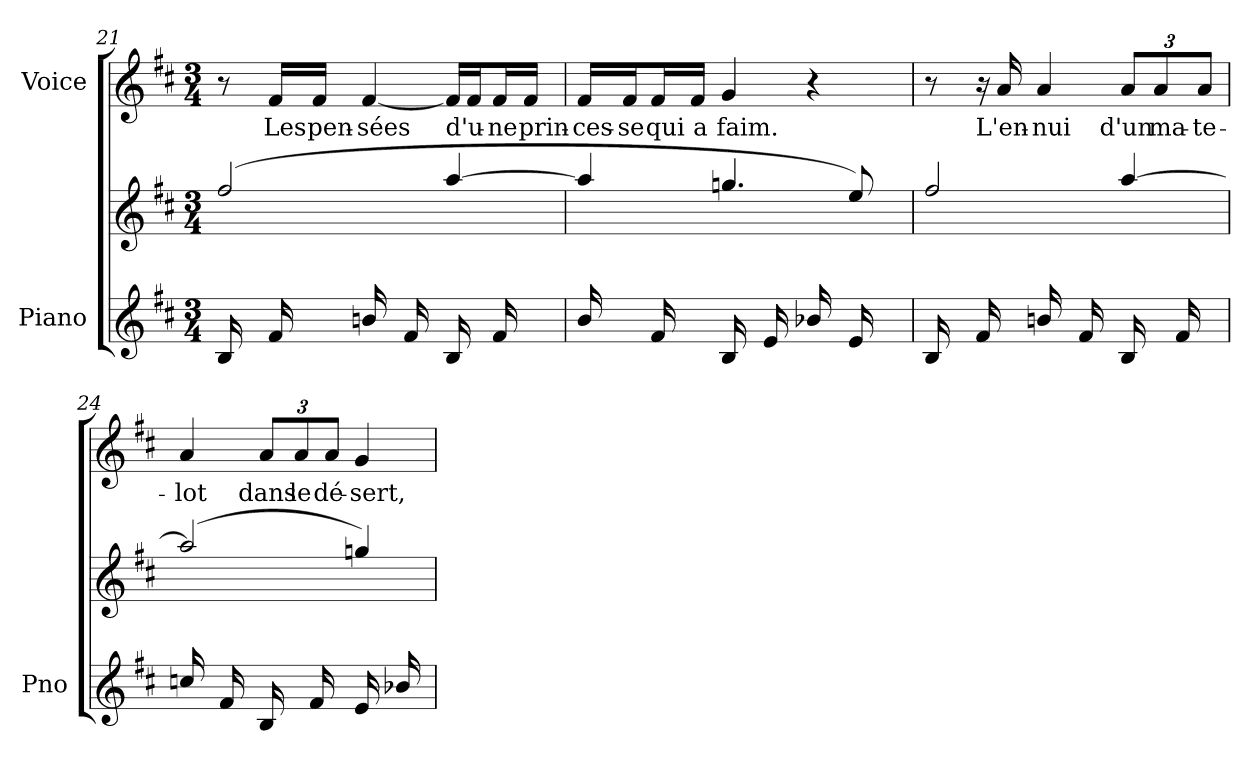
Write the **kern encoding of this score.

**kern	**kern	**kern	**text
*part2	*part2	*part1	*part1
*staff3	*staff2	*staff1	*staff1
*I"Piano	*	*I"Voice	*
*I'Pno	*	*	*
*clefG2	*clefG2	*clefG2	*
*k[f#c#]	*k[f#c#]	*k[f#c#]	*
*M3/4	*M3/4	*M3/4	*
=21	=21	=21	=21
*	*^	*	*
16B/LL	(2ff#/	16ryy	8r	.
16ryy	.	16dd#X\	.	.
16f#/	.	16ryy	16f#/LL	Les
16ryy	.	16a\JJ	16f#/JJ	pen-
16bn/LL	.	16ryy	[4f#/	-sées
16ryy	.	16dd#\	.	.
16f#/	.	16ryy	.	.
16ryy	.	16a\JJ	.	.
16B/LL	[>4aa/	16ryy	16f#/LL]	.
16ryy	.	16dd#\	16f#/J	d'u-
16f#/	.	16ryy	16f#/L	-ne
16ryy	.	16a\JJ	16f#/JJ	prin-
=22	=22	=22	=22	=22
16b/LL	4aa/]	16ryy	16f#/LL	-ces-
16ryy	.	16dd#X\	16f#/J	-se
16f#/	.	16ryy	16f#/L	qui
16ryy	.	16a\JJ	16f#/JJ	a
16B/LL	4.ggn/	16ryy	4g/	faim.
16ryy	.	16ee\	.	.
16e/	.	16ryy	.	.
16ryy	.	16ccn\JJ	.	.
16b-X/LL	.	16ryy	4r	.
16ryy	.	16g\	.	.
16e/	8ee/)	16ryy	.	.
16ryy	.	16b-X\JJ	.	.
=23	=23	=23	=23	=23
16B/LL	2ff#/	16ryy	8r	.
16ryy	.	16dd#X\	.	.
16f#/	.	16ryy	16r	.
16ryy	.	16a\JJ	16a/	L'en-
16bn/LL	.	16ryy	4a/	-nui
16ryy	.	16dd#\	.	.
16f#/	.	16ryy	.	.
16ryy	.	16a\JJ	.	.
16B/LL	[>4aa/	16ryy	12a/L	d'un
16ryy	.	16dd#\	.	.
.	.	.	12a/	ma-
16f#/	.	16ryy	.	.
.	.	.	12a/J	-te-
16ryy	.	16a\JJ	.	.
=24	=24	=24	=24	=24
16ccn/LL	(>2aa/]	16ryy	4a/	-lot
16ryy	.	16dd#X\	.	.
16f#/	.	16ryy	.	.
16ryy	.	16a\JJ	.	.
16B/LL	.	16ryy	12a/L	dans
16ryy	.	16dd#\	.	.
.	.	.	12a/	le
16f#/	.	16ryy	.	.
.	.	.	12a/J	dé-
16ryy	.	16a\JJ	.	.
16e/LL	4ggn/)	16ryy	4g/	-sert,
16ryy	.	16ccn\ 16ee\	.	.
16b-X/	.	16ryy	.	.
16ryy	.	16g\JJ	.	.
*	*v	*v	*	*
=	=	=	=
*-	*-	*-	*-
